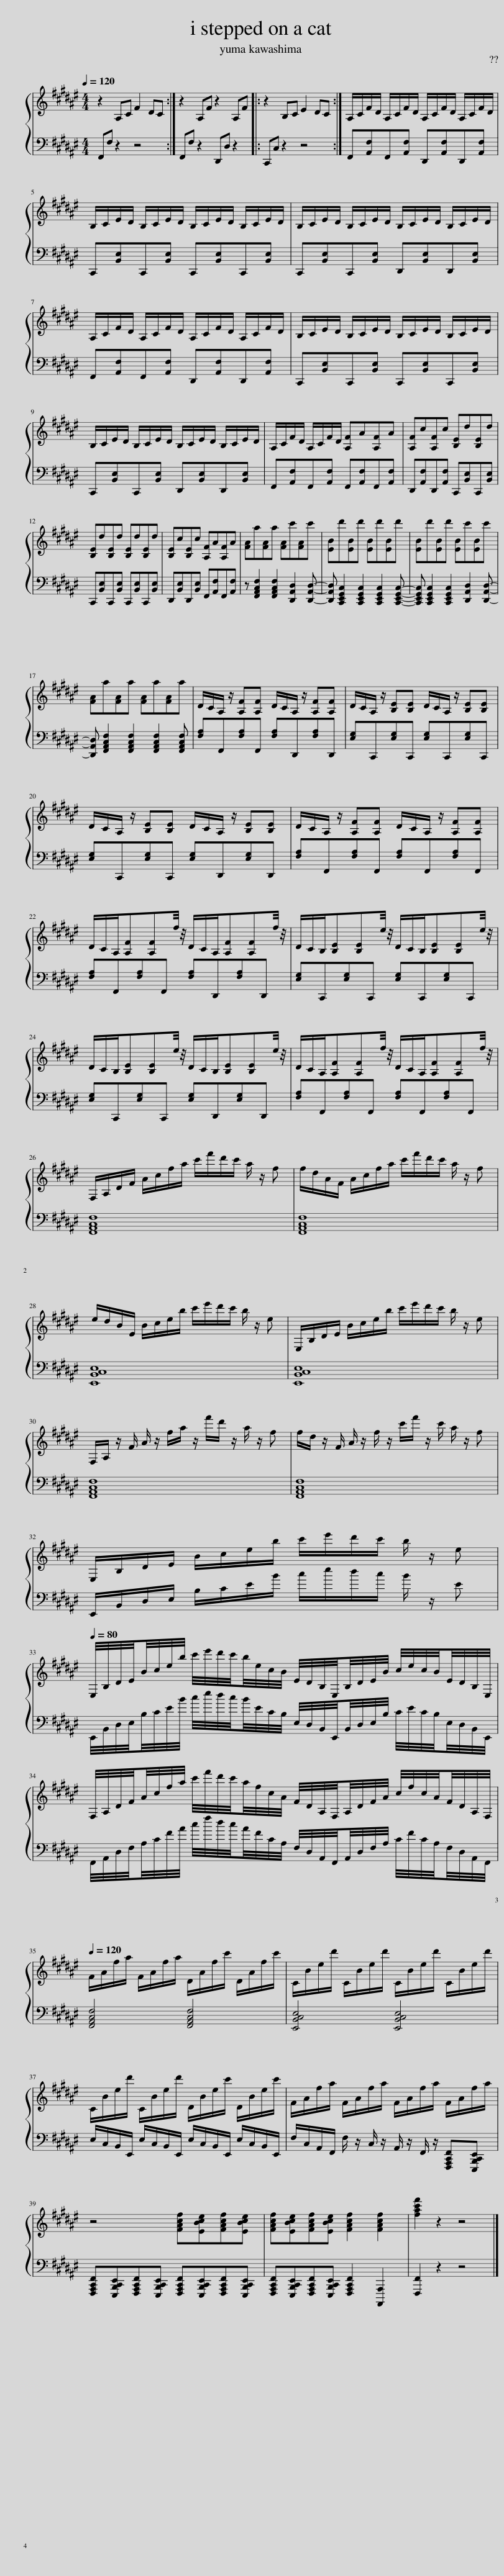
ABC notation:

X:1
%%score { 1 | 2 }
L:1/8
Q:1/4=120
M:4/4
I:linebreak $
K:F#
V:1 treble
V:2 bass
V:1
 z2 A,C F2 DC :| z2 A,F z2 A,F |: z2 B,C E2 DC :| A,/C/F/D/ A,/C/F/D/ A,/C/F/D/ A,/C/F/D/ |$ B,/C/E/D/ B,/C/E/D/ B,/C/E/D/ B,/C/E/D/ | %5
 B,/C/E/D/ B,/C/E/D/ B,/C/E/D/ B,/C/E/D/ |$ A,/C/F/D/ A,/C/F/D/ A,/C/F/D/ A,/C/F/D/ | B,/C/E/D/ B,/C/E/D/ B,/C/E/D/ B,/C/E/D/ |$ B,/C/E/D/ B,/C/E/D/ B,/C/E/D/ B,/C/E/D/ | A,/C/F/D/ A,/C/F/D/ [A,F]A[A,F]A | %10
 [A,F]c[A,F]c [B,E]d[B,E]d |$ [B,E]d[B,E]d [B,E]d[B,E]d | [B,E]c[B,E]c [A,F]A[A,F]A | [FA]a[FA]a [FA]c'[FA]c' | [EB]d'[EB]d' [EB]d'[EB]d' | %15
 [EB]d'[EB]d' [EB]c'[EB]c' |$ [FA]a[FA]a [FA]a[FA]a | D/C/A,/ z/ [A,F][A,F] D/C/A,/ z/ [A,F][A,F] | D/C/A,/ z/ [B,E][B,E] D/C/A,/ z/ [B,E][B,E] |$ D/C/A,/ z/ [B,E][B,E] D/C/A,/ z/ [B,E][B,E] | %20
 D/C/A,/ z/ [A,F][A,F] D/C/A,/ z/ [A,F][A,F] |$ D/C/A,/[A,F][A,F]f/4 z/4 D/C/A,/[A,F][A,F]f/4 z/4 | D/C/B,/[B,E][B,E]e/4 z/4 D/C/B,/[B,E][B,E]e/4 z/4 |$ D/C/B,/[B,E][B,E]e/4 z/4 D/C/B,/[B,E][B,E]e/4 z/4 | D/C/A,/[A,F][A,F]f/4 z/4 D/C/A,/[A,F][A,F]f/4 z/4 |$ %25
 F,/A,/D/F/ A/c/f/a/ c'/f'/d'/c'/ a/ z/ f | f/d/A/F/ A/c/f/a/ c'/f'/d'/c'/ a/ z/ f |$ e/d/B/E/ B/c/e/b/ c'/e'/d'/c'/ b/ z/ e | E,/B,/D/E/ B/c/e/b/ c'/e'/d'/c'/ b/ z/ e |$ F,/A,/ z/ F/ A/ z/ f/a/ z/ f'/d'/ z/ a/ z/ f | %30
 f/d/ z/ F/ A/ z/ f/ z/ c'/f'/ z/ c'/ a/ z/ f |$ E,/B,/D/E/ B/c/e/b/ c'/e'/d'/c'/ b/ z/ e |$[Q:1/4=80] E,/4B,/4D/4E/4B/4c/4e/4b/4 c'/4e'/4d'/4c'/4b/4e/4c/4B/4 E/4D/4B,/4E,/4B,/4D/4E/4B/4 c/4e/4c/4B/4E/4D/4B,/4E,/4 |$ F,/4A,/4D/4F/4A/4c/4f/4a/4 c'/4f'/4d'/4c'/4a/4f/4c/4A/4 F/4D/4A,/4F,/4A,/4D/4F/4A/4 c/4f/4c/4A/4F/4D/4A,/4F,/4 |$[Q:1/4=120] F/A/f/a/ F/A/f/a/ D/A/f/c'/ D/A/f/c'/ | %35
 C/B/e/d'/ C/B/e/d'/ C/B/e/d'/ C/B/e/d'/ |$ C/B/e/d'/ C/B/e/d'/ D/B/e/c'/ D/B/e/c'/ | F/A/f/a/ F/A/f/a/ F/A/f/a/ F/A/f/a/ |$ z4 [FAcf][EBce][FAcf][EBce] | [FAcf][EBce][FAcf][EBce] [FAcf]2 [FAcf]2 | %40
 [fac'f']2 z2 z4 |] %41
V:2
 F,,F, z2 z4 :| F,,F, z2 D,,D, z2 |: C,,C, z2 z4 :| F,,[A,,F,]F,,[A,,F,] D,,[A,,F,]D,,[A,,F,] |$ C,,[B,,E,]C,,[B,,E,] C,,[B,,E,]C,,[B,,E,] | %5
 C,,[B,,E,]C,,[B,,E,] D,,[B,,E,]D,,[B,,E,] |$ F,,[A,,F,]F,,[A,,F,] D,,[A,,F,]D,,[A,,F,] | C,,[B,,E,]C,,[B,,E,] C,,[B,,E,]C,,[B,,E,] |$ C,,[B,,E,]C,,[B,,E,] D,,[B,,E,]D,,[B,,E,] | F,,[A,,F,]F,,[A,,F,] F,,[A,,F,]F,,[A,,F,] | %10
 D,,[A,,F,]D,,[A,,F,] C,,[B,,E,]C,,[B,,E,] |$ C,,[B,,E,]C,,[B,,E,] C,,[B,,E,]C,,[B,,E,] | D,,[B,,E,]D,,[B,,E,] F,,[A,,F,]F,,[A,,F,] | z [F,,A,,C,F,]2 [F,,A,,C,F,]2 [D,,A,,D,]2 [D,,A,,D,]- | [D,,A,,D,] [C,,E,,G,,C,]2 [C,,E,,G,,C,]2 [C,,E,,G,,C,]2 [C,,E,,G,,C,]- | %15
 [C,,E,,G,,C,] [C,,E,,G,,C,]2 [C,,E,,G,,C,]2 [D,,A,,D,]2 [D,,A,,D,]- |$ [D,,A,,D,] [F,,A,,C,F,]2 [F,,A,,C,F,]2 [F,,A,,C,F,]2 [F,,A,,C,F,] | [F,A,]F,,[F,A,]F,, [F,A,]D,,[F,A,]D,, | [E,G,]C,,[E,G,]C,, [E,G,]C,,[E,G,]C,, |$ [E,G,]C,,[E,G,]C,, [E,G,]D,,[E,G,]D,, | %20
 [F,A,]F,,[F,A,]F,, [F,A,]F,,[F,A,]F,, |$ [F,A,]F,,[F,A,]F,, [F,A,]D,,[F,A,]D,, | [E,G,]C,,[E,G,]C,, [E,G,]C,,[E,G,]C,, |$ [E,G,]C,,[E,G,]C,, [E,G,]D,,[E,G,]D,, | [F,A,]F,,[F,A,]F,, [F,A,]F,,[F,A,]F,, |$ %25
 [F,,A,,C,F,]8 | [F,,A,,C,F,]8 |$ [E,,B,,C,E,]8 | [E,,B,,C,E,]8 |$ [F,,A,,C,F,]8 | %30
 [F,,A,,C,F,]8 |$ E,,/B,,/D,/E,/ B,/C/E/B/ c/e/d/c/ B/ z/ E |$ E,,/4B,,/4D,/4E,/4B,/4C/4E/4B/4 c/4e/4d/4c/4B/4E/4C/4B,/4 E,/4D,/4B,,/4E,,/4B,,/4D,/4E,/4B,/4 C/4E/4C/4B,/4E,/4D,/4B,,/4E,,/4 |$ F,,/4A,,/4D,/4F,/4A,/4C/4F/4A/4 c/4f/4d/4c/4A/4F/4C/4A,/4 F,/4D,/4A,,/4F,,/4A,,/4D,/4F,/4A,/4 C/4F/4C/4A,/4F,/4D,/4A,,/4F,,/4 |$ [F,,A,,C,F,]4 [F,,A,,C,F,]4 | %35
 [E,,B,,C,E,]4 [E,,B,,C,E,]4 |$ E,/C,/B,,/E,,/ E,/C,/B,,/E,,/ E,/C,/B,,/E,,/ E,/C,/B,,/E,,/ | F,/C,/A,,/F,,/ F,/ z/ C,/ z/ A,,/ z/ F,,/ z/ [F,,,A,,,C,,F,,][E,,,B,,,C,,E,,] |$ [F,,,A,,,C,,F,,][E,,,B,,,C,,E,,][F,,,A,,,C,,F,,][E,,,B,,,C,,E,,] [F,,,A,,,C,,F,,][E,,,B,,,C,,E,,][F,,,A,,,C,,F,,][E,,,B,,,C,,E,,] | [F,,,A,,,C,,F,,][E,,,B,,,C,,E,,][F,,,A,,,C,,F,,][E,,,B,,,C,,E,,] [F,,,A,,,C,,F,,]2 [A,,,,A,,,]2 | %40
 [F,,,F,,]2 z2 z4 |] %41
